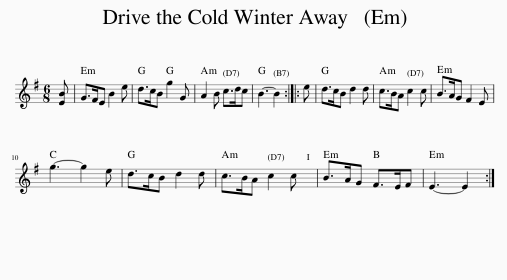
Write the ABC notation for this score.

X:1
L:1/8
M:6/8
I:linebreak $
K:Emin
V:1 treble
V:1
 [EB] | G>FE B2 e | d>cB g2 G | A2 B c>dc | B3- B2 :: %5
 e | d>cB d2 d | c>BA c2 c | B>AG F2 E |$ g3- g2 e | %10
 d>cB d2 d | c>BA c2 c | B>AG F>EF | E3- E2 :| %14
